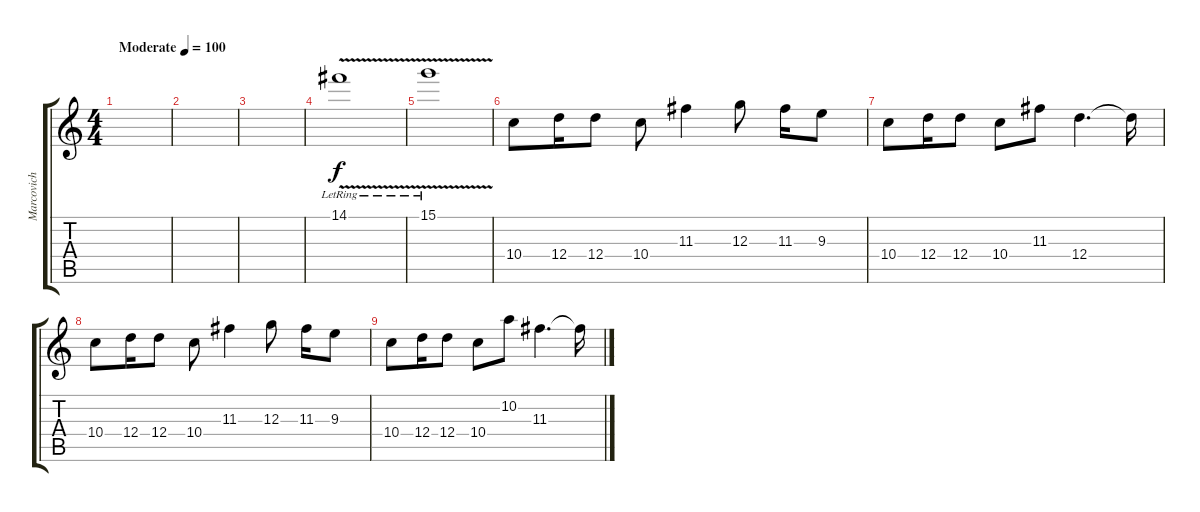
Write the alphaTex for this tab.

\track ("Marcovich" "Marcovich") {instrument overdrivenguitar}
\staff {score tabs}
\tuning (E4 B3 G3 D3 A2 E2) {hide}
\ts (4 4)
\tempo (100 "Moderate")
\clef g2
\ks c
|
|
|
14.1{v lr}.1 |
15.1{v lr}.1 |
10.4.8 12.4.16 12.4.8 10.4.8 11.3.4 12.3.8 11.3.16 9.3.8 |
10.4.8 12.4.16 12.4.8 10.4.8 11.3.8 12.4.4{d} 12.4{t}.16 |
10.4.8 12.4.16 12.4.8 10.4.8 11.3.4 12.3.8 11.3.16 9.3.8 |
10.4.8 12.4.16 12.4.8 10.4.8 10.2.8 11.3.4{d} 11.3{t}.16
